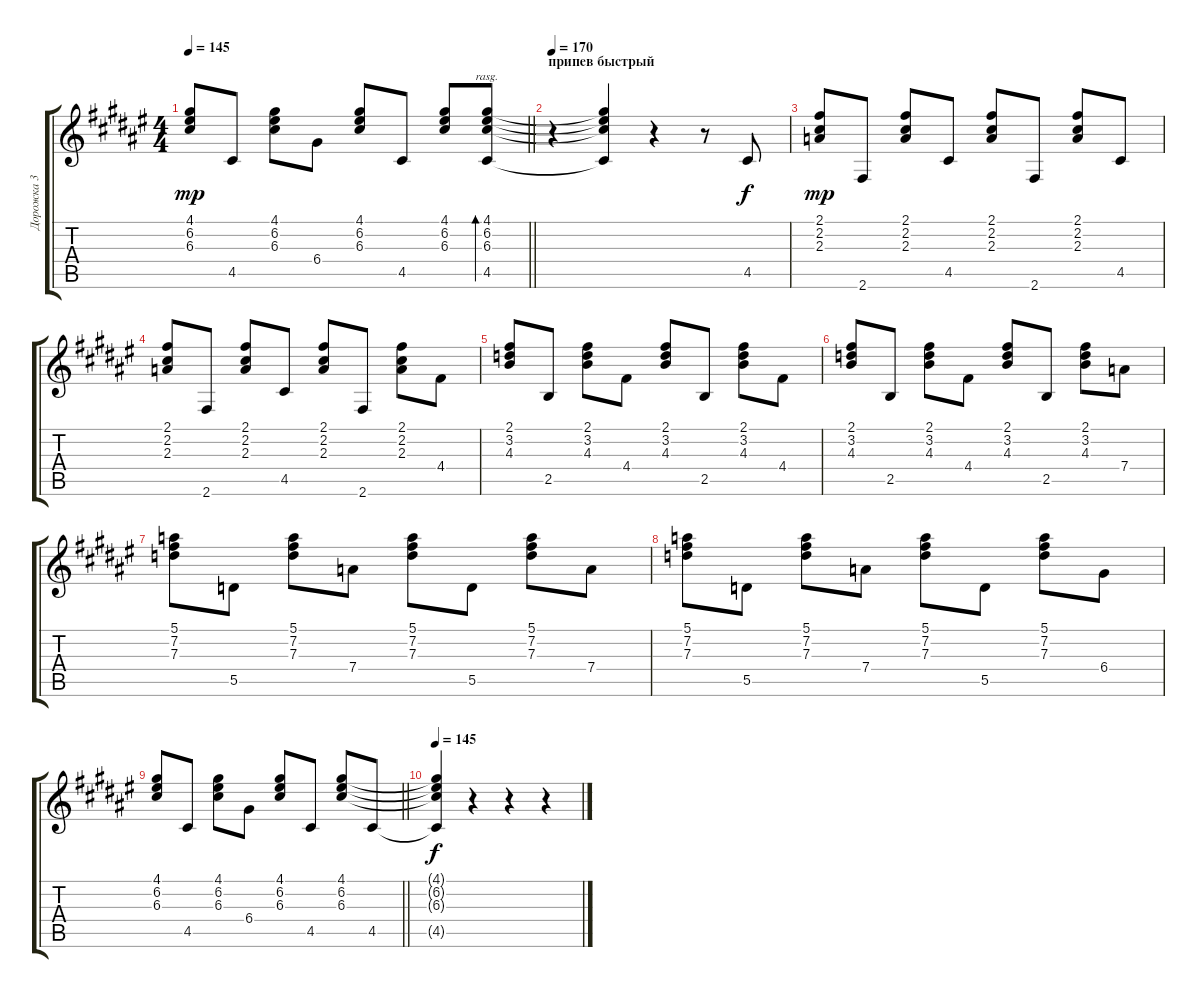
\track ("Дорожка 3" "Дорожка 3") {instrument acousticguitarnylon}
\staff {score tabs}
\tuning (E4 B3 G3 D3 A2 E2) {hide}
\ts (4 4)
\tempo 145
\clef g2
\barLineRight lightlight
\ks f#
(4.1 6.2 6.3).8{dy mp} 4.5.8 (4.1 6.2 6.3).8 6.4.8 (4.1 6.2 6.3).8 4.5.8 (4.1 6.2 6.3).8 (4.1 6.2 6.3 4.5).8{bd 480 rasg ii} |
\section ("" "припев быстрый")
\tempo 170
r.4 (4.1{t} 6.2{t} 6.3{t} 4.5{t}).4 r.4 r.8 4.5.8{dy f} |
(2.1 2.2 2.3).8{dy mp} 2.6.8 (2.1 2.2 2.3).8 4.5.8 (2.1 2.2 2.3).8 2.6.8 (2.1 2.2 2.3).8 4.5.8 |
(2.1 2.2 2.3).8 2.6.8 (2.1 2.2 2.3).8 4.5.8 (2.1 2.2 2.3).8 2.6.8 (2.1 2.2 2.3).8 4.4.8 |
(2.1 3.2 4.3).8 2.5.8 (2.1 3.2 4.3).8 4.4.8 (2.1 3.2 4.3).8 2.5.8 (2.1 3.2 4.3).8 4.4.8 |
(2.1 3.2 4.3).8 2.5.8 (2.1 3.2 4.3).8 4.4.8 (2.1 3.2 4.3).8 2.5.8 (2.1 3.2 4.3).8 7.4.8 |
(5.1 7.2 7.3).8 5.5.8 (5.1 7.2 7.3).8 7.4.8 (5.1 7.2 7.3).8 5.5.8 (5.1 7.2 7.3).8 7.4.8 |
(5.1 7.2 7.3).8 5.5.8 (5.1 7.2 7.3).8 7.4.8 (5.1 7.2 7.3).8 5.5.8 (5.1 7.2 7.3).8 6.4.8 |
\barLineRight lightlight
(4.1 6.2 6.3).8 4.5.8 (4.1 6.2 6.3).8 6.4.8 (4.1 6.2 6.3).8 4.5.8 (4.1 6.2 6.3).8 4.5.8 |
\tempo 145
(4.1{t} 6.2{t} 6.3{t} 4.5{t}).4{dy f} r.4 r.4 r.4
